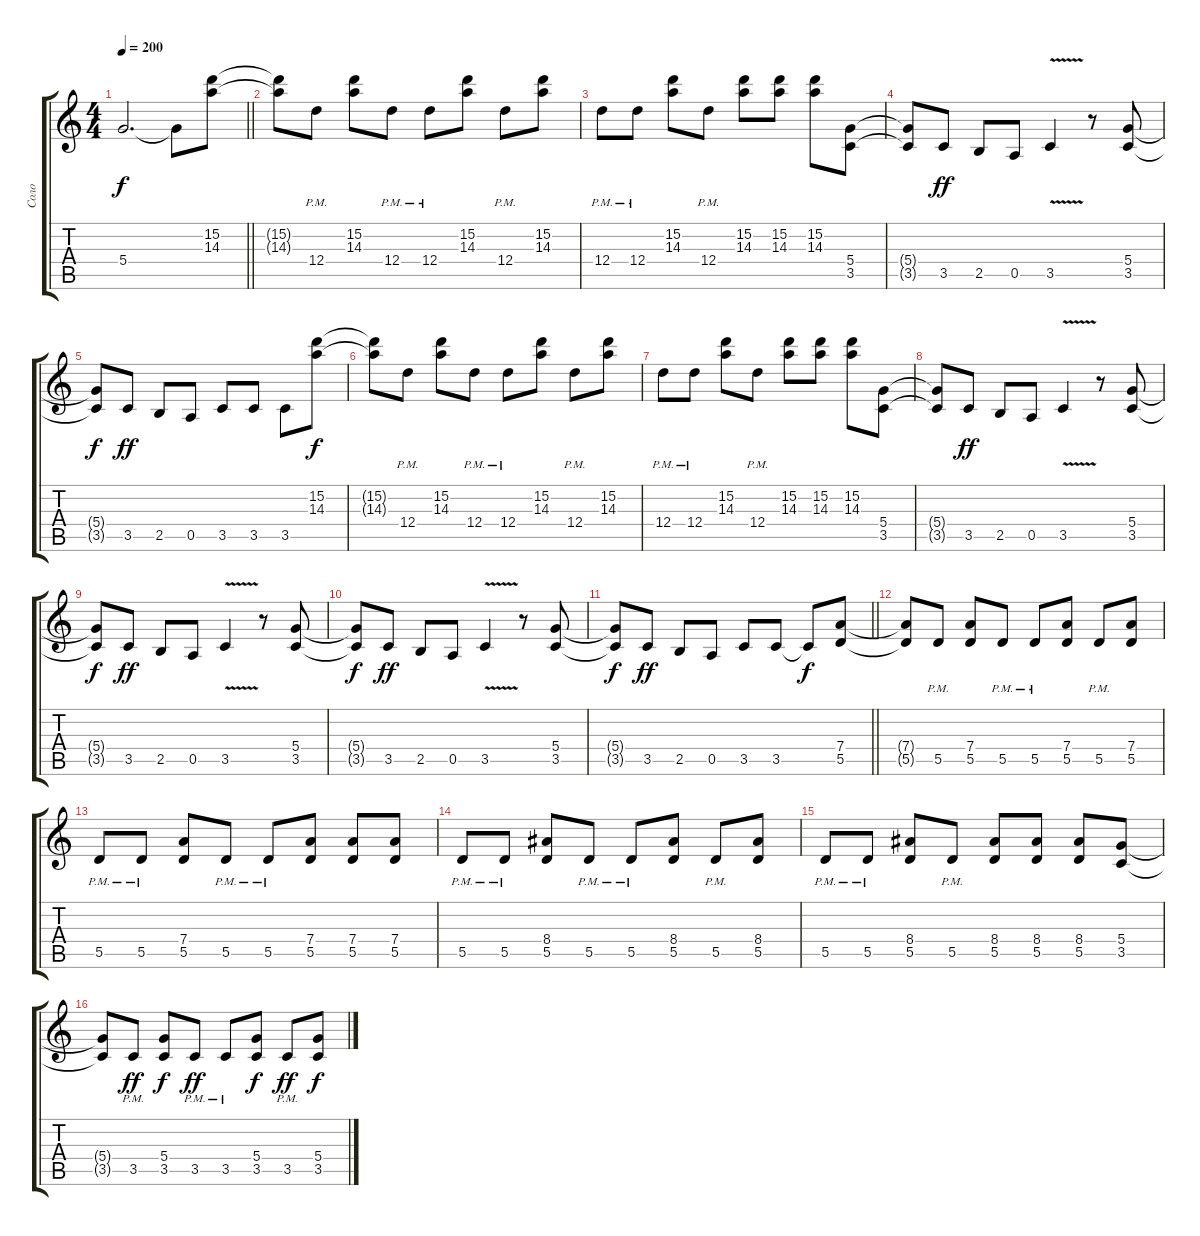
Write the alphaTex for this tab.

\track ("Соло" "Соло") {instrument distortionguitar}
\staff {score tabs}
\tuning (E4 B3 G3 D3 A2 E2) {hide}
\ts (4 4)
\tempo 200
\clef g2
\barLineRight lightlight
\ks c
5.4{t}.2{d dy f} 5.4{t}.8 (15.2 14.3).8 |
(15.2{t} 14.3{t}).8 12.4{pm}.8 (15.2 14.3).8 12.4{pm}.8 12.4{pm}.8 (15.2 14.3).8 12.4{pm}.8 (15.2 14.3).8 |
12.4{pm}.8 12.4{pm}.8 (15.2 14.3).8 12.4{pm}.8 (15.2 14.3).8 (15.2 14.3).8 (15.2 14.3).8 (5.4 3.5).8 |
(5.4{t} 3.5{t}).8 3.5.8{dy ff} 2.5.8 0.5.8 3.5{v}.4 r.8 (5.4 3.5).8 |
(5.4{t} 3.5{t}).8{dy f} 3.5.8{dy ff} 2.5.8 0.5.8 3.5.8 3.5.8 3.5.8 (15.2 14.3).8{dy f} |
(15.2{t} 14.3{t}).8 12.4{pm}.8 (15.2 14.3).8 12.4{pm}.8 12.4{pm}.8 (15.2 14.3).8 12.4{pm}.8 (15.2 14.3).8 |
12.4{pm}.8 12.4{pm}.8 (15.2 14.3).8 12.4{pm}.8 (15.2 14.3).8 (15.2 14.3).8 (15.2 14.3).8 (5.4 3.5).8 |
(5.4{t} 3.5{t}).8 3.5.8{dy ff} 2.5.8 0.5.8 3.5{v}.4 r.8 (5.4 3.5).8 |
(5.4{t} 3.5{t}).8{dy f} 3.5.8{dy ff} 2.5.8 0.5.8 3.5{v}.4 r.8 (5.4 3.5).8 |
(5.4{t} 3.5{t}).8{dy f} 3.5.8{dy ff} 2.5.8 0.5.8 3.5{v}.4 r.8 (5.4 3.5).8 |
\barLineRight lightlight
(5.4{t} 3.5{t}).8{dy f} 3.5.8{dy ff} 2.5.8 0.5.8 3.5.8 3.5.8 3.5{t}.8{dy f} (7.4 5.5).8{instrument distortionguitar} |
(7.4{t} 5.5{t}).8 5.5{pm}.8 (7.4 5.5).8 5.5{pm}.8 5.5{pm}.8 (7.4 5.5).8 5.5{pm}.8 (7.4 5.5).8 |
5.5{pm}.8 5.5{pm}.8 (7.4 5.5).8 5.5{pm}.8 5.5{pm}.8 (7.4 5.5).8 (7.4 5.5).8 (7.4 5.5).8 |
5.5{pm}.8 5.5{pm}.8 (8.4 5.5).8 5.5{pm}.8 5.5{pm}.8 (8.4 5.5).8 5.5{pm}.8 (8.4 5.5).8 |
5.5{pm}.8 5.5{pm}.8 (8.4 5.5).8 5.5{pm}.8 (8.4 5.5).8 (8.4 5.5).8 (8.4 5.5).8 (5.4 3.5).8 |
(5.4{t} 3.5{t}).8 3.5{pm}.8{dy ff} (5.4 3.5).8{dy f} 3.5{pm}.8{dy ff} 3.5{pm}.8 (5.4 3.5).8{dy f} 3.5{pm}.8{dy ff} (5.4 3.5).8{dy f}
